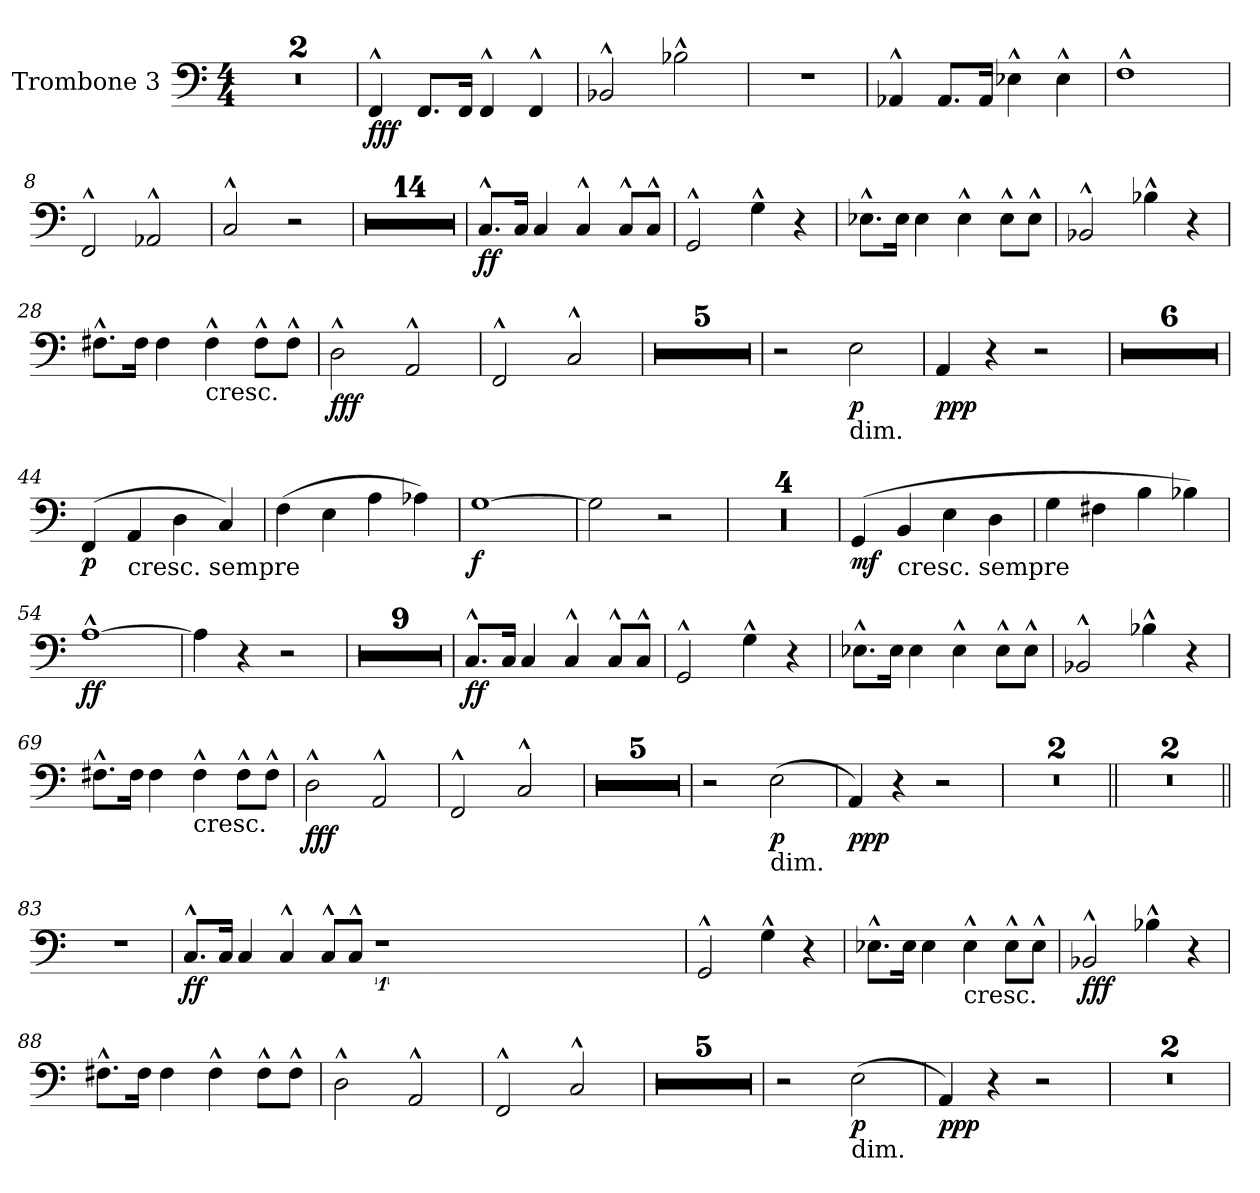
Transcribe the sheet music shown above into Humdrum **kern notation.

**kern	**dynam
*part1	*part1
*staff1	*staff1
*I"Trombone 3	*
*I'Trb	*
*clefF4	*
*k[]	*
*M4/4	*
=1	=1
1r	.
=2	=2
1r	.
=3	=3
!	!LO:DY:b
4FF^^/	fff
8.FF/L	.
16FF/Jk	.
4FF^^/	.
4FF^^/	.
=4	=4
2BB-X^^/	.
2B-X^^\	.
=5	=5
1r	.
=6	=6
4AA-X^^/	.
8.AA-/L	.
16AA-/Jk	.
4E-X^^\	.
4E-^^\	.
=7	=7
1F^^	.
=8	=8
2FF^^/	.
2AA-X^^/	.
=9	=9
2C^^/	.
2r	.
=10	=10
1r	.
=11	=11
1r	.
=12	=12
1r	.
=13	=13
1r	.
=14	=14
1r	.
=15	=15
1r	.
=16	=16
1r	.
=17	=17
1r	.
=18	=18
1r	.
=19	=19
1r	.
=20	=20
1r	.
=21	=21
1r	.
=22	=22
1r	.
=23	=23
1r	.
!!LO:LB:g=z
=24	=24
*k[]	*
!	!LO:DY:b
8.C^^/L	ff
16C/Jk	.
4C/	.
4C^^/	.
8C^^/L	.
8C^^/J	.
=25	=25
2GG^^/	.
4G^^\	.
4r	.
=26	=26
8.E-X^^\L	.
16E-\Jk	.
4E-\	.
4E-^^\	.
8E-^^\L	.
8E-^^\J	.
=27	=27
2BB-X^^/	.
4B-X^^\	.
4r	.
=28	=28
8.F#X^^\L	.
16F#\Jk	.
4F#\	.
!LO:TX:b:t=cresc.	!
4F#^^\	.
8F#^^\L	.
8F#^^\J	.
=29	=29
!	!LO:DY:b
2D^^\	fff
2AA^^/	.
=30	=30
2FF^^/	.
2C^^/	.
=31	=31
1r	.
=32	=32
1r	.
=33	=33
1r	.
=34	=34
1r	.
=35	=35
1r	.
=36	=36
2r	.
!LO:TX:b:t=dim.	!
!	!LO:DY:b
2E\	p
!!LO:LB:g=z
=37	=37
*k[]	*
!	!LO:DY:b
4AA/	ppp
4r	.
2r	.
=38	=38
1r	.
=39	=39
1r	.
=40	=40
1r	.
=41	=41
1r	.
=42	=42
1r	.
=43	=43
1r	.
=44	=44
!	!LO:DY:b
(>4FF/	p
!LO:TX:b:t=cresc. sempre	!
4AA/	.
4D\	.
4C/)	.
=45	=45
(>4F\	.
4E\	.
4A\	.
4A-X\)	.
=46	=46
!	!LO:DY:b
[1G	f
=47	=47
2G\]	.
2r	.
=48	=48
1r	.
=49	=49
1r	.
=50	=50
1r	.
=51	=51
1r	.
=52	=52
!	!LO:DY:b
(>4GG/	mf
!LO:TX:b:t=cresc. sempre	!
4BB/	.
4E\	.
4D\	.
=53	=53
4G\	.
4F#X\	.
4B\	.
4B-X\)	.
=54	=54
!	!LO:DY:b
[1A^^	ff
=55	=55
*k[]	*
4A\]	.
4r	.
2r	.
=56	=56
1r	.
=57	=57
1r	.
=58	=58
1r	.
=59	=59
1r	.
=60	=60
1r	.
=61	=61
1r	.
=62	=62
1r	.
=63	=63
1r	.
=64	=64
1r	.
!!LO:LB:g=z
=65	=65
!	!LO:DY:b
8.C^^/L	ff
16C/Jk	.
4C/	.
4C^^/	.
8C^^/L	.
8C^^/J	.
=66	=66
2GG^^/	.
4G^^\	.
4r	.
=67	=67
8.E-X^^\L	.
16E-\Jk	.
4E-\	.
4E-^^\	.
8E-^^\L	.
8E-^^\J	.
=68	=68
2BB-X^^/	.
4B-X^^\	.
4r	.
=69	=69
8.F#X^^\L	.
16F#\Jk	.
4F#\	.
!LO:TX:b:t=cresc.	!
4F#^^\	.
8F#^^\L	.
8F#^^\J	.
=70	=70
!	!LO:DY:b
2D^^\	fff
2AA^^/	.
=71	=71
2FF^^/	.
2C^^/	.
=72	=72
1r	.
=73	=73
1r	.
=74	=74
1r	.
=75	=75
1r	.
=76	=76
1r	.
=77	=77
2r	.
!LO:TX:b:t=dim.	!
!	!LO:DY:b
(>2E\	p
!!LO:LB:g=z
=78	=78
!	!LO:DY:b
4AA/)	ppp
4r	.
2r	.
=79	=79
1r	.
=80	=80
1r	.
=81||	=81||
1r	.
=82	=82
1r	.
=83||	=83||
1r	.
=84	=84
!	!LO:DY:b
8.C^^/L	ff
16C/Jk	.
4C/	.
4C^^/	.
8C^^/L	.
8C^^/J	.
1%7r	.
=85	=85
2GG^^/	.
4G^^\	.
4r	.
=86	=86
8.E-X^^\L	.
16E-\Jk	.
4E-\	.
!LO:TX:b:t=cresc.	!
4E-^^\	.
8E-^^\L	.
8E-^^\J	.
=87	=87
!	!LO:DY:b
2BB-X^^/	fff
4B-X^^\	.
4r	.
!!LO:LB:g=z
=88	=88
*k[]	*
8.F#X^^\L	.
16F#\Jk	.
4F#\	.
4F#^^\	.
8F#^^\L	.
8F#^^\J	.
=89	=89
2D^^\	.
2AA^^/	.
=90	=90
2FF^^/	.
2C^^/	.
=91	=91
1r	.
=92	=92
1r	.
=93	=93
1r	.
=94	=94
1r	.
=95	=95
1r	.
=96	=96
2r	.
!LO:TX:b:t=dim.	!
!	!LO:DY:b
(>2E\	p
=97	=97
!	!LO:DY:b
4AA/)	ppp
4r	.
2r	.
=98	=98
1r	.
=99	=99
1r	.
=	=
*-	*-
